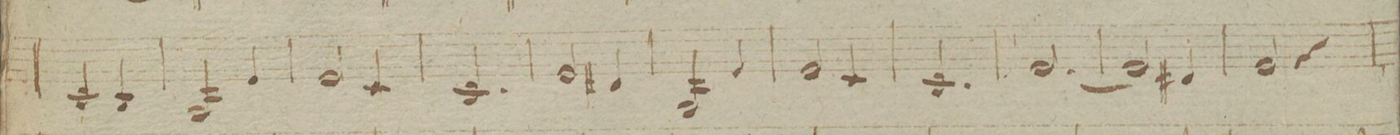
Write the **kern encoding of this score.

**kern	**dynam
*I"[] in G	*
*clefG2	*
*k[f#c#g#]	*
*M3/4	*
2g#	.
4f#	.
=54	=54
2d#X	.
4b	.
=55	=55
2b	.
4g#	.
=56	=56
2.g#	.
=57	=57
2b	.
4a#X	.
=58	=58
2d#X	.
4b	.
=59	=59
2b	.
4g#	.
=60	=60
2.g#	.
=61	=61
[2.b	.
=62	=62
2b]	.
4a#X	.
=63	=63
2b	.
4r	.
=64	=64
*-	*-
